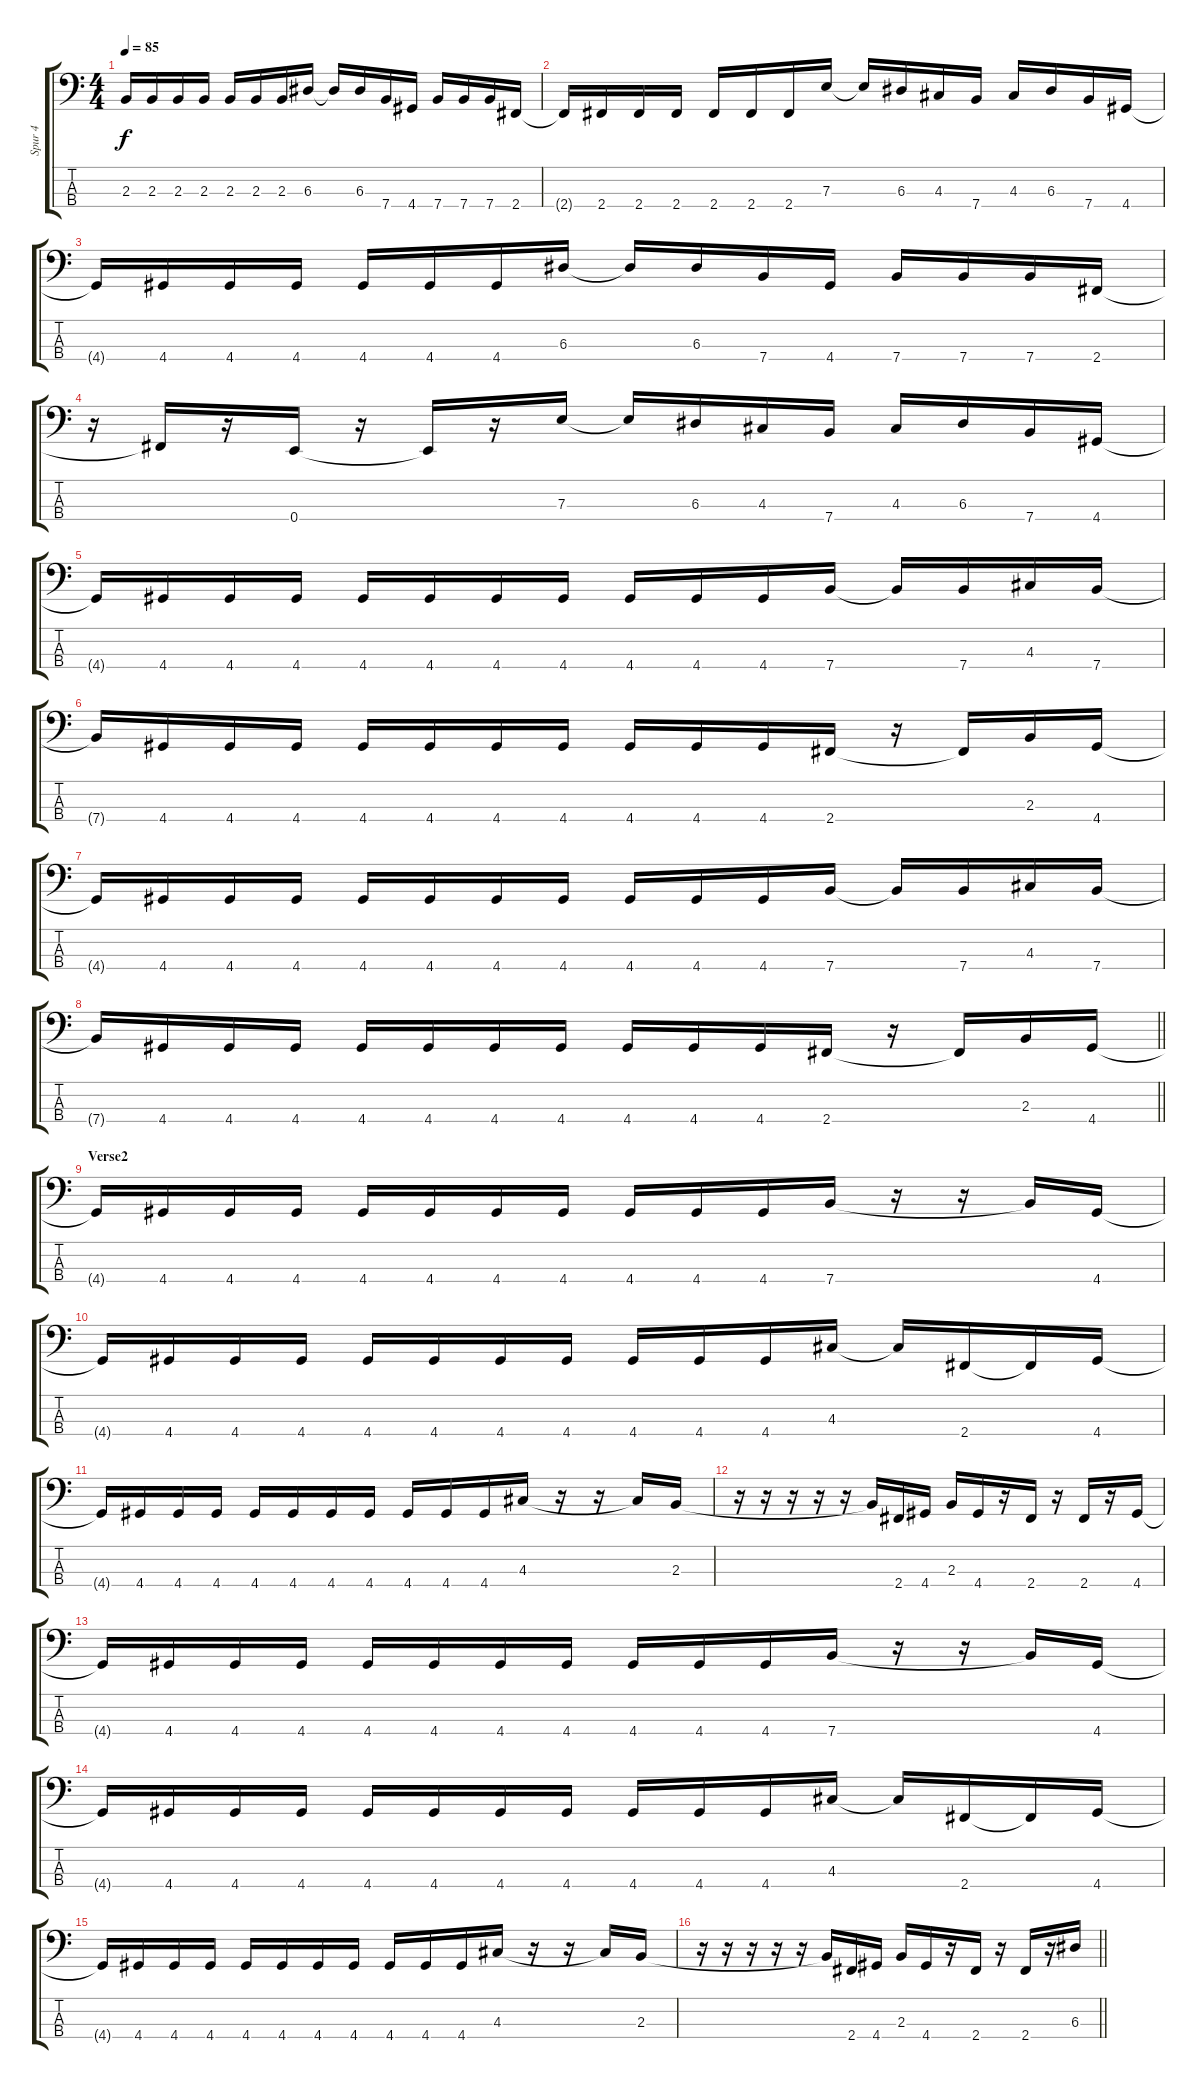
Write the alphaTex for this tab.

\track ("Spur 4" "Spur 4") {instrument electricbassfinger}
\staff {score tabs}
\tuning (G2 D2 A1 E1) {hide}
\ts (4 4)
\tempo 85
\clef f4
\ks c
2.3{t}.16{dy f} 2.3.16 2.3.16 2.3.16 2.3.16 2.3.16 2.3.16 6.3.16 6.3{t}.16 6.3.16 7.4.16 4.4.16 7.4.16 7.4.16 7.4.16 2.4.16 |
2.4{t}.16 2.4.16 2.4.16 2.4.16 2.4.16 2.4.16 2.4.16 7.3.16 7.3{t}.16 6.3.16 4.3.16 7.4.16 4.3.16 6.3.16 7.4.16 4.4.16 |
4.4{t}.16 4.4.16 4.4.16 4.4.16 4.4.16 4.4.16 4.4.16 6.3.16 6.3{t}.16 6.3.16 7.4.16 4.4.16 7.4.16 7.4.16 7.4.16 2.4.16 |
r.16 2.4{t}.16 r.16 0.4.16 r.16 0.4{t}.16 r.16 7.3.16 7.3{t}.16 6.3.16 4.3.16 7.4.16 4.3.16 6.3.16 7.4.16 4.4.16 |
4.4{t}.16 4.4.16 4.4.16 4.4.16 4.4.16 4.4.16 4.4.16 4.4.16 4.4.16 4.4.16 4.4.16 7.4.16 7.4{t}.16 7.4.16 4.3.16 7.4.16 |
7.4{t}.16 4.4.16 4.4.16 4.4.16 4.4.16 4.4.16 4.4.16 4.4.16 4.4.16 4.4.16 4.4.16 2.4.16 r.16 2.4{t}.16 2.3.16 4.4.16 |
4.4{t}.16 4.4.16 4.4.16 4.4.16 4.4.16 4.4.16 4.4.16 4.4.16 4.4.16 4.4.16 4.4.16 7.4.16 7.4{t}.16 7.4.16 4.3.16 7.4.16 |
\barLineRight lightlight
7.4{t}.16 4.4.16 4.4.16 4.4.16 4.4.16 4.4.16 4.4.16 4.4.16 4.4.16 4.4.16 4.4.16 2.4.16 r.16 2.4{t}.16 2.3.16 4.4.16 |
\section ("" "Verse2")
4.4{t}.16 4.4.16 4.4.16 4.4.16 4.4.16 4.4.16 4.4.16 4.4.16 4.4.16 4.4.16 4.4.16 7.4.16 r.16 r.16 7.4{t}.16 4.4.16 |
4.4{t}.16 4.4.16 4.4.16 4.4.16 4.4.16 4.4.16 4.4.16 4.4.16 4.4.16 4.4.16 4.4.16 4.3.16 4.3{t}.16 2.4.16 2.4{t}.16 4.4.16 |
4.4{t}.16 4.4.16 4.4.16 4.4.16 4.4.16 4.4.16 4.4.16 4.4.16 4.4.16 4.4.16 4.4.16 4.3.16 r.16 r.16 4.3{t}.16 2.3.16 |
r.16 r.16 r.16 r.16 r.16 2.3{t}.16 2.4.16 4.4.16 2.3.16 4.4.16 r.16 2.4.16 r.16 2.4.16 r.16 4.4.16 |
4.4{t}.16 4.4.16 4.4.16 4.4.16 4.4.16 4.4.16 4.4.16 4.4.16 4.4.16 4.4.16 4.4.16 7.4.16 r.16 r.16 7.4{t}.16 4.4.16 |
4.4{t}.16 4.4.16 4.4.16 4.4.16 4.4.16 4.4.16 4.4.16 4.4.16 4.4.16 4.4.16 4.4.16 4.3.16 4.3{t}.16 2.4.16 2.4{t}.16 4.4.16 |
4.4{t}.16 4.4.16 4.4.16 4.4.16 4.4.16 4.4.16 4.4.16 4.4.16 4.4.16 4.4.16 4.4.16 4.3.16 r.16 r.16 4.3{t}.16 2.3.16 |
\barLineRight lightlight
r.16 r.16 r.16 r.16 r.16 2.3{t}.16 2.4.16 4.4.16 2.3.16 4.4.16 r.16 2.4.16 r.16 2.4.16 r.16 6.3.16
